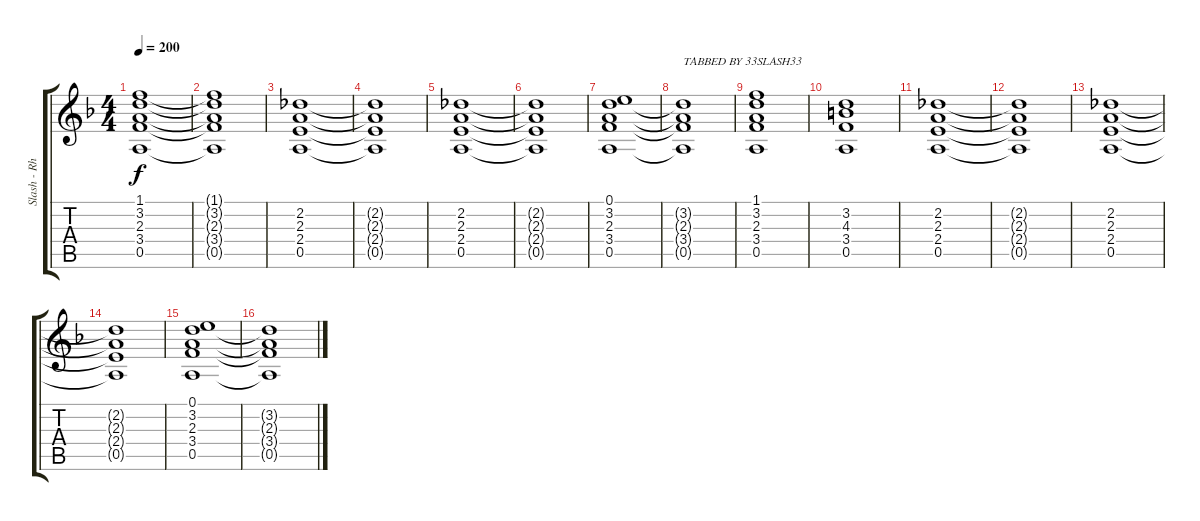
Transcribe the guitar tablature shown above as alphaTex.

\track ("Slash - Rhythm Guitar" "Slash - Rh") {instrument distortionguitar}
\staff {score tabs}
\tuning (E4 B3 G3 D3 A2 E2) {hide}
\ts (4 4)
\tempo 200
\clef g2
\ks dminor
(1.1 3.2 2.3 3.4 0.5).1{dy f} |
(1.1{t} 3.2{t} 2.3{t} 3.4{t} 0.5{t}).1 |
(2.2 2.3 2.4 0.5).1 |
(2.2{t} 2.3{t} 2.4{t} 0.5{t}).1 |
(2.2 2.3 2.4 0.5).1 |
(2.2{t} 2.3{t} 2.4{t} 0.5{t}).1 |
(0.1 3.2 2.3 3.4 0.5).1 |
(3.2{t} 2.3{t} 3.4{t} 0.5{t}).1{txt "TABBED BY 33SLASH33"} |
(1.1 3.2 2.3 3.4 0.5).1 |
(3.2 4.3 3.4 0.5).1 |
(2.2 2.3 2.4 0.5).1 |
(2.2{t} 2.3{t} 2.4{t} 0.5{t}).1 |
(2.2 2.3 2.4 0.5).1 |
(2.2{t} 2.3{t} 2.4{t} 0.5{t}).1 |
(0.1 3.2 2.3 3.4 0.5).1 |
(3.2{t} 2.3{t} 3.4{t} 0.5{t}).1
